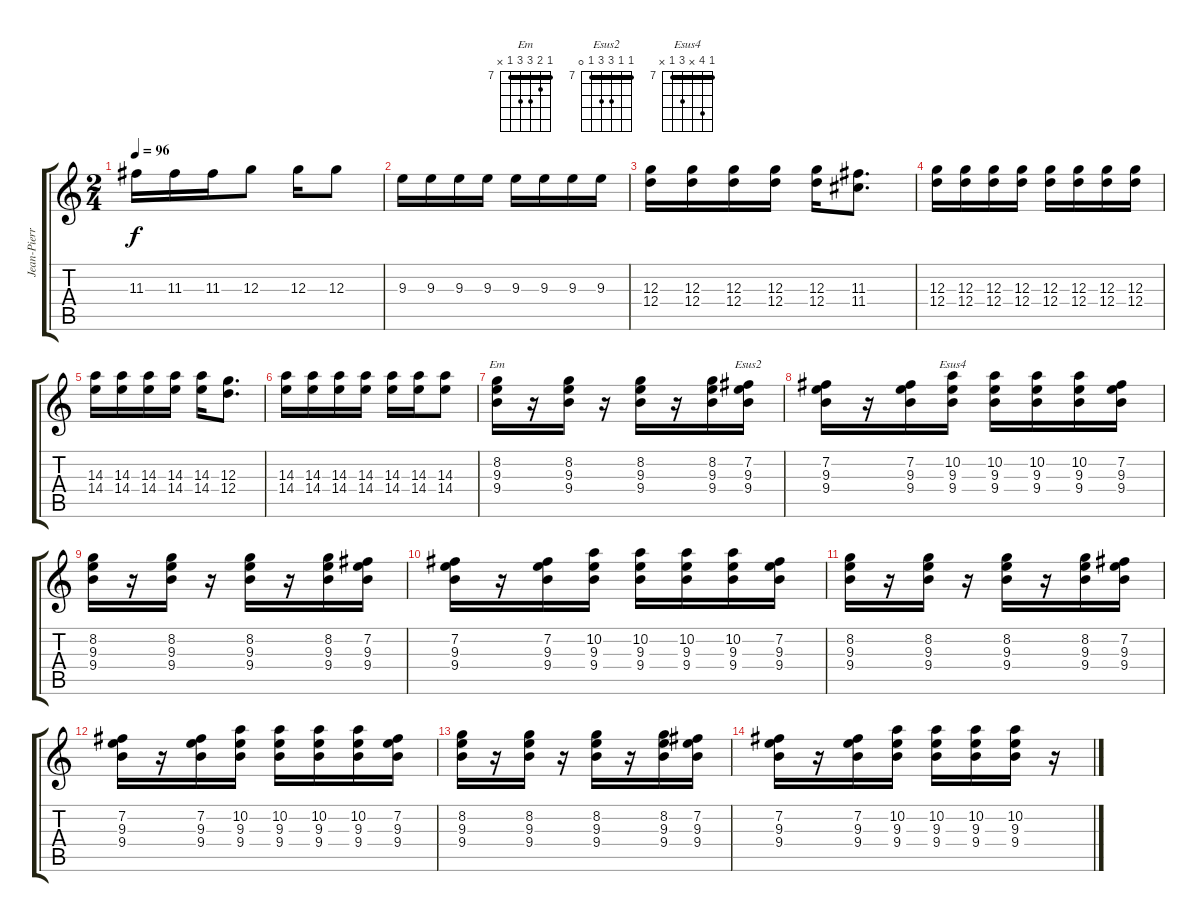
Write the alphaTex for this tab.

\track ("Jean-Pierre" "Jean-Pierr") {instrument distortionguitar}
\staff {score tabs}
\tuning (E4 B3 G3 D3 A2 E2) {hide}
\chord ("Em" 7 8 9 9 7 x) {firstfret 7 barre 7}
\chord ("Esus2" 7 7 9 9 7 0) {firstfret 7 barre 7}
\chord ("Esus4" 7 10 x 9 7 x) {firstfret 7 barre 7}
\ts (2 4)
\tempo 96
\clef g2
\ks c
11.3.16{dy f} 11.3.16 11.3.16 12.3.8 12.3.16 12.3.8 |
9.3.16 9.3.16 9.3.16 9.3.16 9.3.16 9.3.16 9.3.16 9.3.16 |
(12.3 12.4).16 (12.3 12.4).16 (12.3 12.4).16 (12.3 12.4).16 (12.3 12.4).16 (11.3 11.4).8{d} |
(12.3 12.4).16 (12.3 12.4).16 (12.3 12.4).16 (12.3 12.4).16 (12.3 12.4).16 (12.3 12.4).16 (12.3 12.4).16 (12.3 12.4).16 |
(14.3 14.4).16 (14.3 14.4).16 (14.3 14.4).16 (14.3 14.4).16 (14.3 14.4).16 (12.3 12.4).8{d} |
(14.3 14.4).16 (14.3 14.4).16 (14.3 14.4).16 (14.3 14.4).16 (14.3 14.4).16 (14.3 14.4).16 (14.3 14.4).8 |
(8.2 9.3 9.4).16{ch "Em"} r.16 (8.2 9.3 9.4).16 r.16 (8.2 9.3 9.4).16 r.16 (8.2 9.3 9.4).16 (7.2 9.3 9.4).16{ch "Esus2"} |
(7.2 9.3 9.4).16 r.16 (7.2 9.3 9.4).16 (10.2 9.3 9.4).16{ch "Esus4"} (10.2 9.3 9.4).16 (10.2 9.3 9.4).16 (10.2 9.3 9.4).16 (7.2 9.3 9.4).16 |
(8.2 9.3 9.4).16 r.16 (8.2 9.3 9.4).16 r.16 (8.2 9.3 9.4).16 r.16 (8.2 9.3 9.4).16 (7.2 9.3 9.4).16 |
(7.2 9.3 9.4).16 r.16 (7.2 9.3 9.4).16 (10.2 9.3 9.4).16 (10.2 9.3 9.4).16 (10.2 9.3 9.4).16 (10.2 9.3 9.4).16 (7.2 9.3 9.4).16 |
(8.2 9.3 9.4).16 r.16 (8.2 9.3 9.4).16 r.16 (8.2 9.3 9.4).16 r.16 (8.2 9.3 9.4).16 (7.2 9.3 9.4).16 |
(7.2 9.3 9.4).16 r.16 (7.2 9.3 9.4).16 (10.2 9.3 9.4).16 (10.2 9.3 9.4).16 (10.2 9.3 9.4).16 (10.2 9.3 9.4).16 (7.2 9.3 9.4).16 |
(8.2 9.3 9.4).16 r.16 (8.2 9.3 9.4).16 r.16 (8.2 9.3 9.4).16 r.16 (8.2 9.3 9.4).16 (7.2 9.3 9.4).16 |
(7.2 9.3 9.4).16 r.16 (7.2 9.3 9.4).16 (10.2 9.3 9.4).16 (10.2 9.3 9.4).16 (10.2 9.3 9.4).16 (10.2 9.3 9.4).16 r.16
